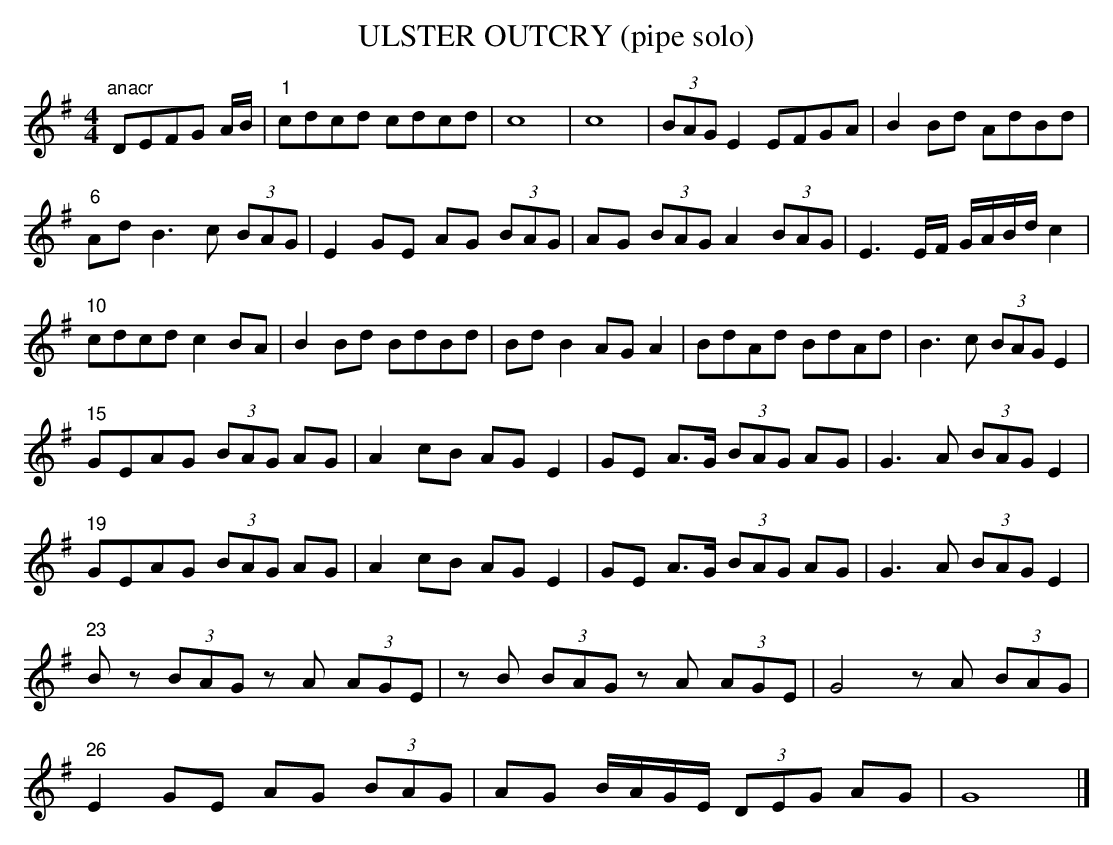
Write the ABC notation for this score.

X:1
T:ULSTER OUTCRY (pipe solo)
M:4/4
L:1/8
K:G
"anacr"DEFG A/B/|"1"cdcd cdcd|c8|c8|(3BAG E2 EFGA|B2Bd AdBd|
"6"Ad B3c (3BAG|E2GE AG (3BAG|AG (3BAG A2 (3BAG|E3E/F/ G/A/B/d/ c2|
"10"cdcd c2BA|B2Bd BdBd|BdB2 AGA2|BdAd BdAd|B3c (3BAG E2|
"15"GEAG (3BAG AG|A2cB AGE2|GE A>G (3BAG AG|G3A (3BAG E2|
"19"GEAG (3BAG AG|A2cB AGE2|GE A>G (3BAG AG|G3A (3BAG E2|
"23"Bz (3BAG zA (3AGE|zB (3BAG zA (3AGE|G4zA (3BAG|
"26"E2GE AG (3BAG|AG B/A/G/E/ (3DEG AG|G8|]
